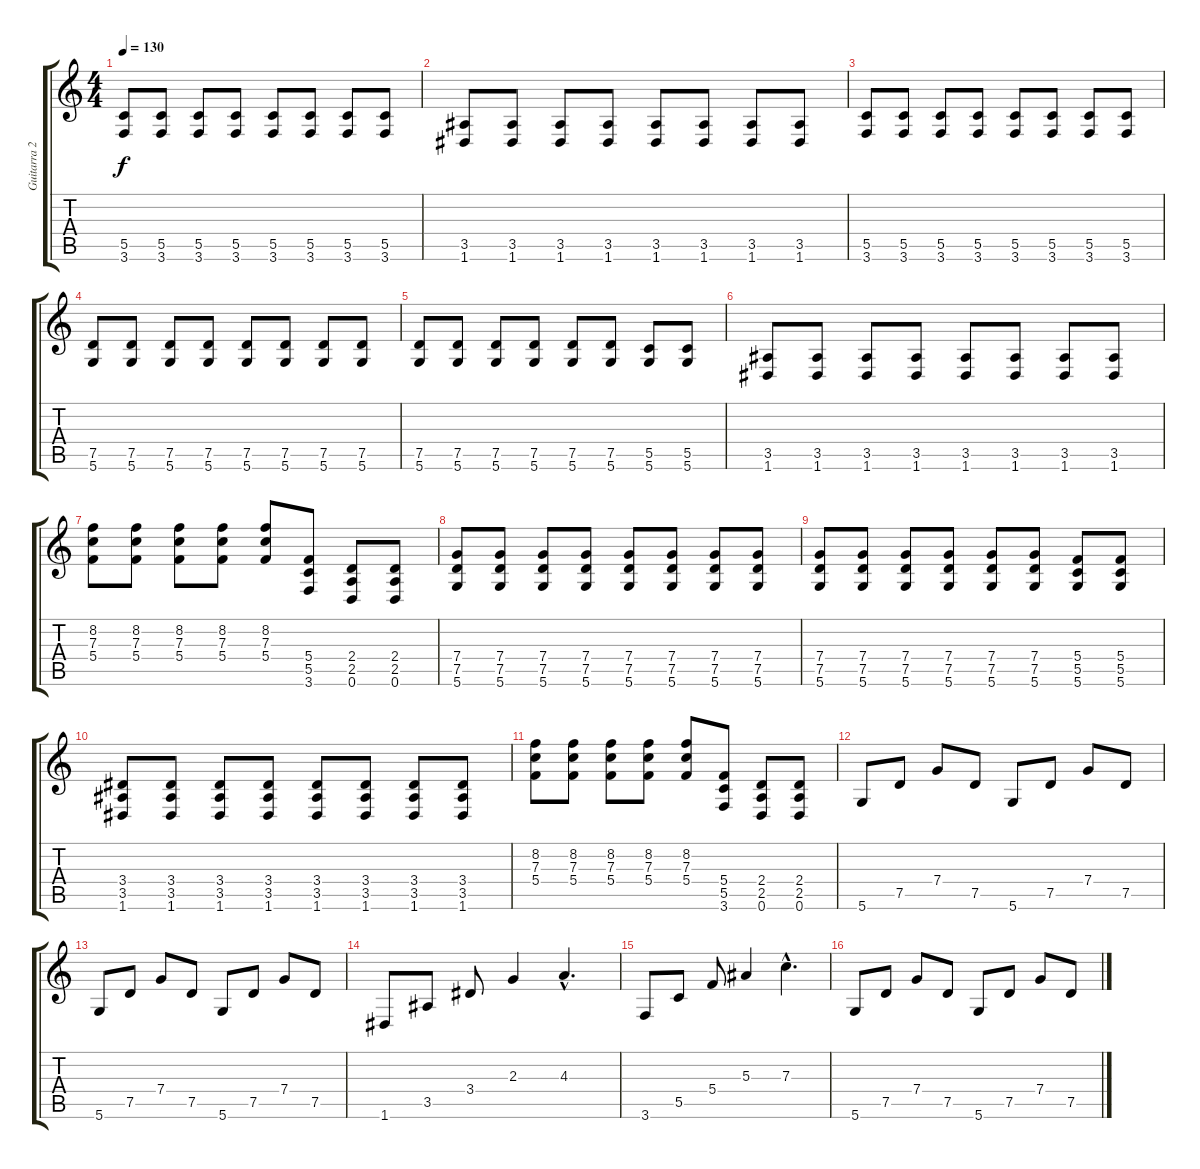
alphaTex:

\track ("Guitarra 2" "Guitarra 2") {instrument distortionguitar}
\staff {score tabs}
\tuning (D4 A3 F3 C3 G2 D2) {hide}
\ts (4 4)
\tempo 130
\clef g2
\ks c
(5.5 3.6).8{dy f} (5.5 3.6).8 (5.5 3.6).8 (5.5 3.6).8 (5.5 3.6).8 (5.5 3.6).8 (5.5 3.6).8 (5.5 3.6).8 |
(3.5 1.6).8 (3.5 1.6).8 (3.5 1.6).8 (3.5 1.6).8 (3.5 1.6).8 (3.5 1.6).8 (3.5 1.6).8 (3.5 1.6).8 |
(5.5 3.6).8 (5.5 3.6).8 (5.5 3.6).8 (5.5 3.6).8 (5.5 3.6).8 (5.5 3.6).8 (5.5 3.6).8 (5.5 3.6).8 |
(7.5 5.6).8{volume 15 instrument distortionguitar} (7.5 5.6).8 (7.5 5.6).8 (7.5 5.6).8 (7.5 5.6).8 (7.5 5.6).8 (7.5 5.6).8 (7.5 5.6).8 |
(7.5 5.6).8 (7.5 5.6).8 (7.5 5.6).8 (7.5 5.6).8 (7.5 5.6).8 (7.5 5.6).8 (5.5 5.6).8 (5.5 5.6).8 |
(3.5 1.6).8 (3.5 1.6).8 (3.5 1.6).8 (3.5 1.6).8 (3.5 1.6).8 (3.5 1.6).8 (3.5 1.6).8 (3.5 1.6).8 |
(8.2 7.3 5.4).8 (8.2 7.3 5.4).8 (8.2 7.3 5.4).8 (8.2 7.3 5.4).8 (8.2 7.3 5.4).8 (5.4 5.5 3.6).8 (2.4 2.5 0.6).8 (2.4 2.5 0.6).8 |
(7.4 7.5 5.6).8 (7.4 7.5 5.6).8 (7.4 7.5 5.6).8 (7.4 7.5 5.6).8 (7.4 7.5 5.6).8 (7.4 7.5 5.6).8 (7.4 7.5 5.6).8 (7.4 7.5 5.6).8 |
(7.4 7.5 5.6).8 (7.4 7.5 5.6).8 (7.4 7.5 5.6).8 (7.4 7.5 5.6).8 (7.4 7.5 5.6).8 (7.4 7.5 5.6).8 (5.4 5.5 5.6).8 (5.4 5.5 5.6).8 |
(3.4 3.5 1.6).8 (3.4 3.5 1.6).8 (3.4 3.5 1.6).8 (3.4 3.5 1.6).8 (3.4 3.5 1.6).8 (3.4 3.5 1.6).8 (3.4 3.5 1.6).8 (3.4 3.5 1.6).8 |
(8.2 7.3 5.4).8 (8.2 7.3 5.4).8 (8.2 7.3 5.4).8 (8.2 7.3 5.4).8 (8.2 7.3 5.4).8 (5.4 5.5 3.6).8 (2.4 2.5 0.6).8 (2.4 2.5 0.6).8 |
5.6.8 7.5.8 7.4.8 7.5.8 5.6.8 7.5.8 7.4.8 7.5.8 |
5.6.8 7.5.8 7.4.8 7.5.8 5.6.8 7.5.8 7.4.8 7.5.8 |
1.6.8 3.5.8 3.4.8 2.3.4 4.3{hac}.4{d} |
3.6.8 5.5.8 5.4.8 5.3.4 7.3{hac}.4{d} |
5.6.8 7.5.8 7.4.8 7.5.8 5.6.8 7.5.8 7.4.8 7.5.8
